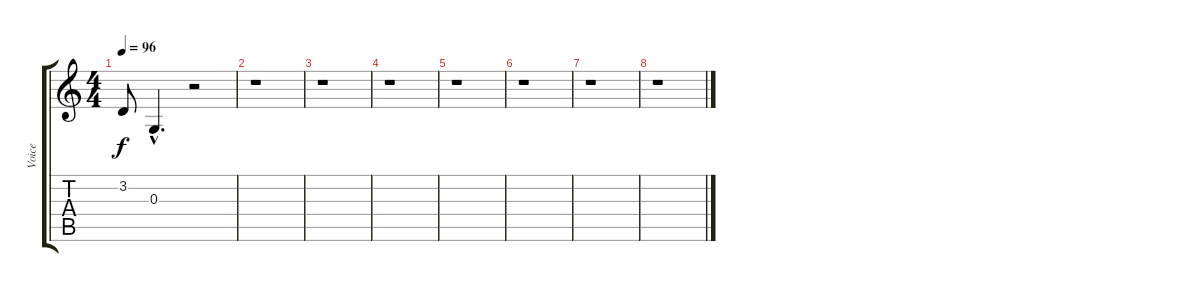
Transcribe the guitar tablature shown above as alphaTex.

\track ("Voice" "Voice") {instrument harmonica}
\staff {score tabs}
\tuning (E4 B3 G3 D3 A2 E2) {hide}
\ts (4 4)
\tempo 96
\clef g2
\ks c
3.2.8{dy f} 0.3{hac}.4{d} r.2 |
r.1 |
r.1 |
r.1 |
r.1 |
r.1 |
r.1 |
r.1
